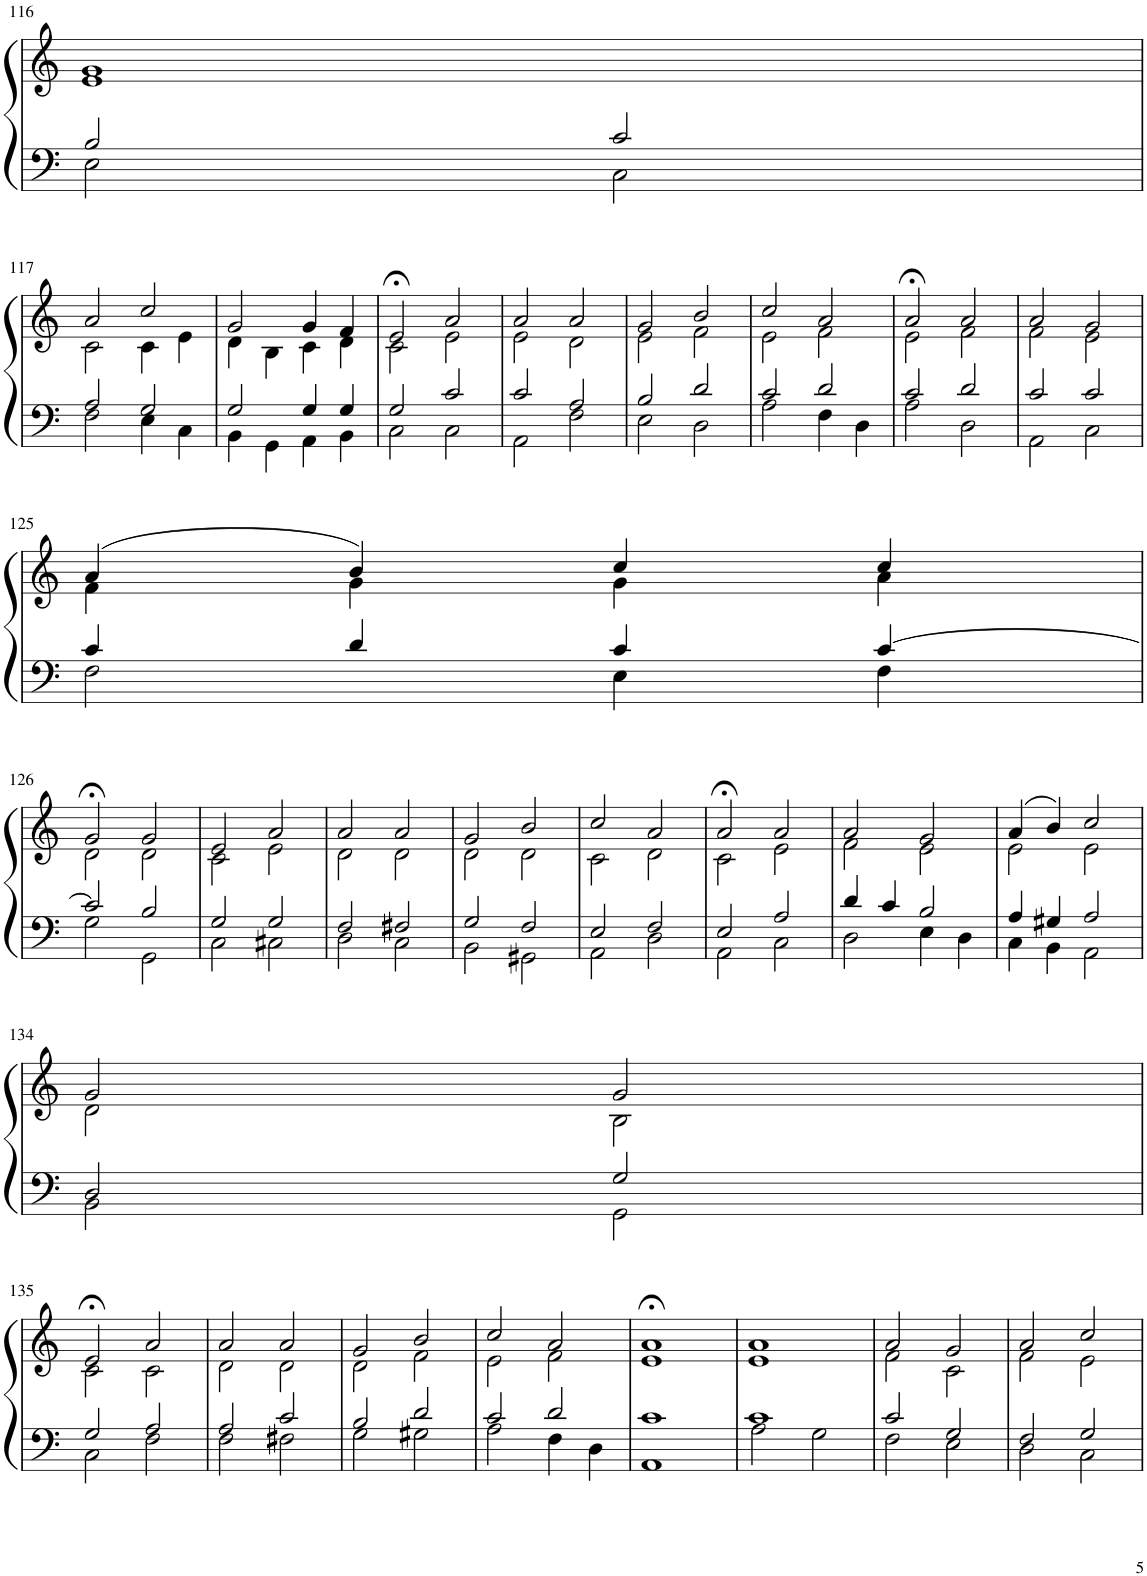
**kern	**kern
*part1	*part1
*staff2	*staff1
*I"Piano	*
*I'Pno.	*
!!LO:PB:g=z
*clefF4	*clefG2
*k[]	*k[]
*M4/4	*M4/4
*met(c)	*met(c)
=116	=116
*^	*^
2B/	2E\	1g	1e
2c/	2C\	.	.
!!LO:LB:g=z	!!
=117	=117	=117	=117
2A/	2F\	2a/	2c\
2G/	4E\	2cc/	4c\
.	4C\	.	4e\
=118	=118	=118	=118
2G/	4BB\	2g/	4d\
.	4GG\	.	4B\
4G/	4AA\	4g/	4c\
4G/	4BB\	4f/	4d\
=119	=119	=119	=119
2G/	2C\	2e;</	2c\
2c/	2C\	2a/	2e\
=120	=120	=120	=120
2c/	2AA\	2a/	2e\
2A/	2F\	2a/	2d\
=121	=121	=121	=121
2B/	2E\	2g/	2e\
2d/	2D\	2b/	2f\
=122	=122	=122	=122
2c/	2A\	2cc/	2e\
2d/	4F\	2a/	2f\
.	4D\	.	.
=123	=123	=123	=123
2c/	2A\	2a;</	2e\
2d/	2D\	2a/	2f\
=124	=124	=124	=124
2c/	2AA\	2a/	2f\
2c/	2C\	2g/	2e\
!!LO:LB:g=z	!!
=125	=125	=125	=125
4c/	2F\	(4a/	4f\
4d/	.	4b/)	4g\
4c/	4E\	4cc/	4g\
[4c/	4F\	4cc/	4a\
!!LO:LB:g=z	!!
=126	=126	=126	=126
2c/]	2G\	2g;</	2d\
2B/	2GG\	2g/	2d\
=127	=127	=127	=127
2G/	2C\	2e/	2c\
2G/	2C#X\	2a/	2e\
=128	=128	=128	=128
2F/	2D\	2a/	2d\
2F#X/	2C\	2a/	2d\
=129	=129	=129	=129
2G/	2BB\	2g/	2d\
2F/	2GG#X\	2b/	2d\
=130	=130	=130	=130
2E/	2AA\	2cc/	2c\
2F/	2D\	2a/	2d\
=131	=131	=131	=131
2E/	2AA\	2a;</	2c\
2A/	2C\	2a/	2e\
=132	=132	=132	=132
4d/	2D\	2a/	2f\
4c/	.	.	.
2B/	4E\	2g/	2e\
.	4D\	.	.
=133	=133	=133	=133
4A/	4C\	(4a/	2e\
4G#X/	4BB\	4b/)	.
2A/	2AA\	2cc/	2e\
!!LO:LB:g=z	!!
=134	=134	=134	=134
2D/	2BB\	2g/	2d\
2G/	2GG\	2g/	2B\
!!LO:LB:g=z	!!
=135	=135	=135	=135
2G/	2C\	2e;</	2c\
2A/	2F\	2a/	2c\
=136	=136	=136	=136
2A/	2F\	2a/	2d\
2c/	2F#X\	2a/	2d\
=137	=137	=137	=137
2B/	2G\	2g/	2d\
2d/	2G#X\	2b/	2f\
=138	=138	=138	=138
2c/	2A\	2cc/	2e\
2d/	4F\	2a/	2f\
.	4D\	.	.
=139	=139	=139	=139
1c	1AA	1a;<	1e
=140	=140	=140	=140
1c	2A\	1a	1e
.	2G\	.	.
=141	=141	=141	=141
2c/	2F\	2a/	2f\
2G/	2E\	2g/	2c\
=142	=142	=142	=142
2F/	2D\	2a/	2f\
2G/	2C\	2cc/	2e\
*v	*v	*	*
*	*v	*v
=	=
*-	*-
